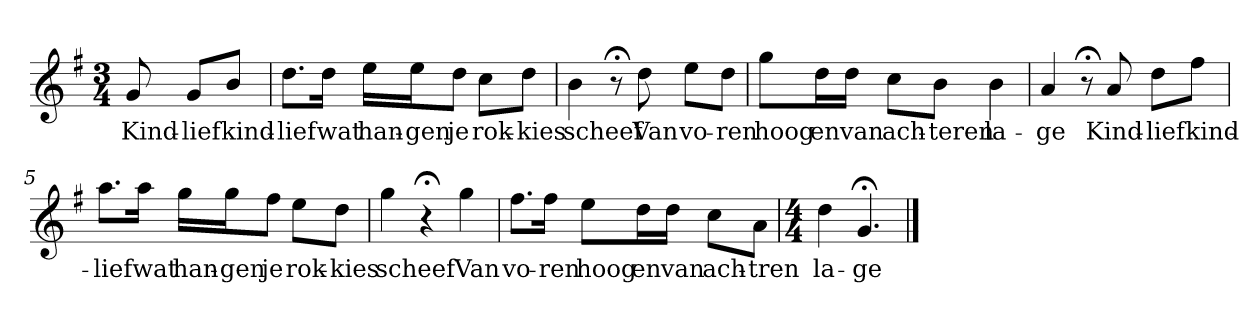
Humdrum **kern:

**kern	**text
*part1	*part1
*staff1	*staff1
*k[f#]	*
*G:	*
*M3/4	*
*MM120	*
=	=
8g	Kind-
8gL	-lief
8bJ	kind-
=1	=1
8.ddL	-lief
16ddJk	wat
16eeLL	han-
16eeJ	-gen
8ddJ	je
8ccL	rok-
8ddJ	-kies
=2	=2
4b	scheef
8r;<	.
8dd	Van
8eeL	vo-
8ddJ	-ren
=3	=3
8ggL	hoog
16ddL	en
16ddJJ	van
8ccL	ach-
8bJ	-teren
4b	la-
=4	=4
4a	-ge
8r;<	.
8a	Kind-
8ddL	-lief
8ff#J	kind-
=5	=5
8.aaL	-lief
16aaJk	wat
16ggLL	han-
16ggJ	-gen
8ff#J	je
8eeL	rok-
8ddJ	-kies
=6	=6
4gg	scheef
4r;<	.
4gg	Van
=7	=7
8.ff#L	vo-
16ff#Jk	-ren
8eeL	hoog
16ddL	en
16ddJJ	van
8ccL	ach-
8aJ	-tren
=8	=8
*M4/4	*
4dd	la-
4.g;<	-ge
==	==
*-	*-
